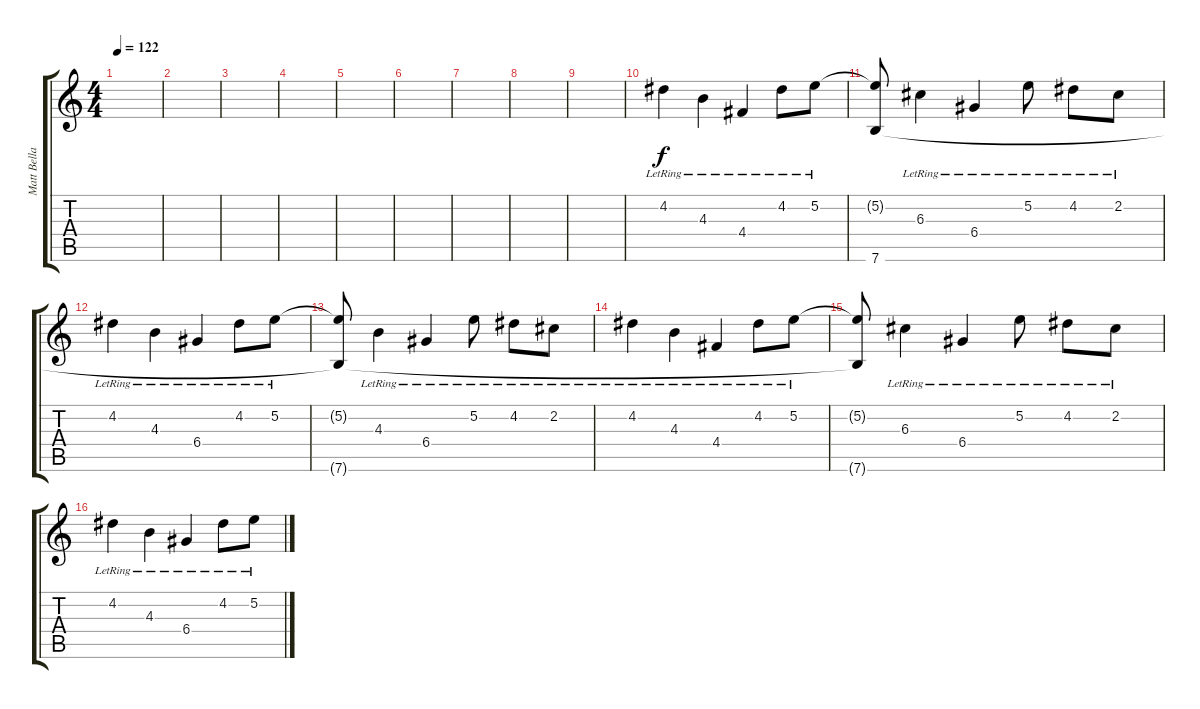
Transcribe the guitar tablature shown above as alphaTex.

\track ("Matt Bellamy" "Matt Bella") {instrument acousticguitarsteel}
\staff {score tabs}
\tuning (E4 B3 G3 D3 A2 E2) {hide}
\ts (4 4)
\tempo 122
\clef g2
\ks c
|
|
|
|
|
|
|
|
|
4.2{lr}.4 4.3{lr}.4 4.4{lr}.4 4.2{lr}.8 5.2{lr}.8 |
(5.2{t} 7.6).8 6.3{lr}.4 6.4{lr}.4 5.2{lr}.8 4.2{lr}.8 2.2{lr}.8 |
4.2{lr}.4 4.3{lr}.4 6.4{lr}.4 4.2{lr}.8 5.2{lr}.8 |
(5.2{t} 7.6{t}).8 4.3{lr}.4 6.4{lr}.4 5.2{lr}.8 4.2{lr}.8 2.2{lr}.8 |
4.2{lr}.4 4.3{lr}.4 4.4{lr}.4 4.2{lr}.8 5.2{lr}.8 |
(5.2{t} 7.6{t}).8 6.3{lr}.4 6.4{lr}.4 5.2{lr}.8 4.2{lr}.8 2.2{lr}.8 |
4.2{lr}.4 4.3{lr}.4 6.4{lr}.4 4.2{lr}.8 5.2{lr}.8
